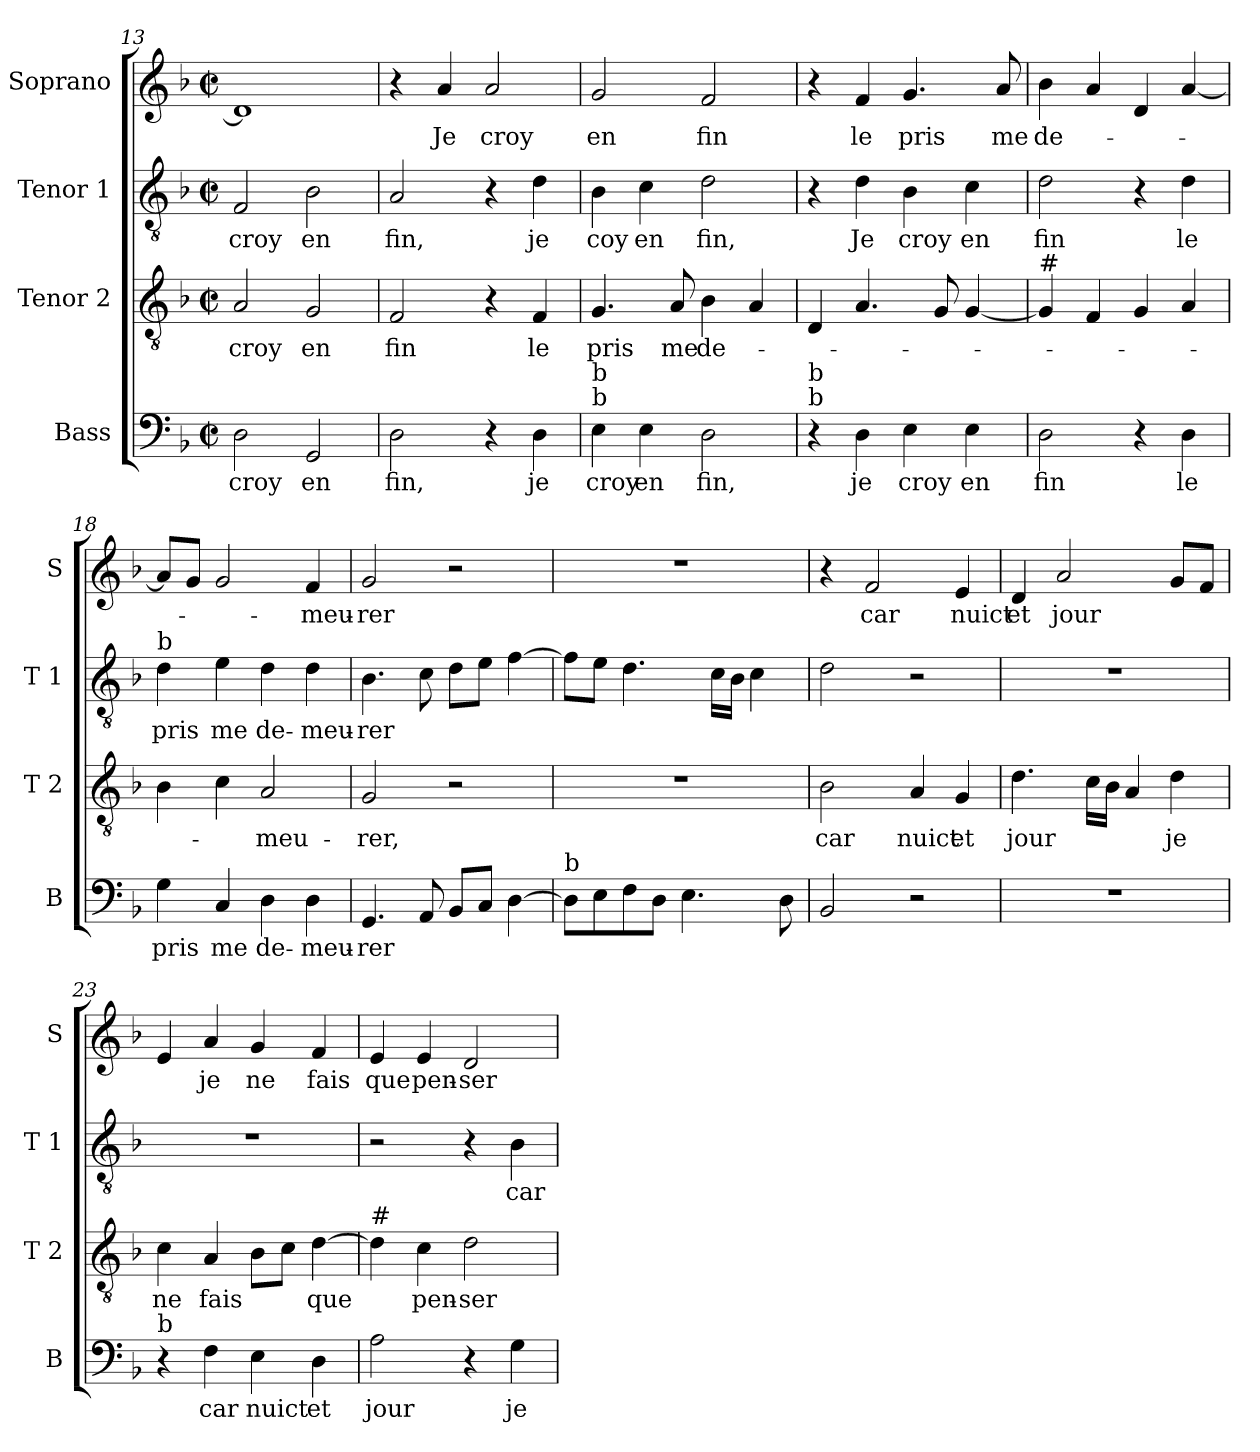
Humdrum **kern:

**kern	**text	**kern	**text	**kern	**text	**kern	**text
*part4	*part4	*part3	*part3	*part2	*part2	*part1	*part1
*staff4	*staff4	*staff3	*staff3	*staff2	*staff2	*staff1	*staff1
*I"Bass	*	*I"Tenor 2	*	*I"Tenor 1	*	*I"Soprano	*
*I'B	*	*I'T 2	*	*I'T 1	*	*I'S	*
!!LO:LB:g=z
*clefF4	*	*clefGv2	*	*clefGv2	*	*clefG2	*
*k[b-]	*	*k[b-]	*	*k[b-]	*	*k[b-]	*
*F:	*	*F:	*	*F:	*	*F:	*
*M2/2	*	*M2/2	*	*M2/2	*	*M2/2	*
*met(c|)	*	*met(c|)	*	*met(c|)	*	*met(c|)	*
=13	=13	=13	=13	=13	=13	=13	=13
!	!LO:LY:b	!	!LO:LY:b	!	!LO:LY:b	!	!
2D\	croy	2A/	croy	2F/	croy	1d]	.
!	!LO:LY:b	!	!LO:LY:b	!	!LO:LY:b	!	!
2GG/	en	2G/	en	2B-\	en	.	.
=14	=14	=14	=14	=14	=14	=14	=14
!	!LO:LY:b	!	!LO:LY:b	!	!LO:LY:b	!	!
2D\	fin,	2F/	fin	2A/	fin,	4r	.
!	!	!	!	!	!	!	!LO:LY:b
.	.	.	.	.	.	4a/	Je
!	!	!	!	!	!	!	!LO:LY:b
4r	.	4r	.	4r	.	2a/	croy
!	!LO:LY:b	!	!LO:LY:b	!	!LO:LY:b	!	!
4D\	je	4F/	le	4d\	je	.	.
=15	=15	=15	=15	=15	=15	=15	=15
!LO:TX:a:t=b	!	!	!	!	!	!	!
!LO:TX:a:t=b	!	!	!	!	!	!	!
!	!LO:LY:b	!	!LO:LY:b	!	!LO:LY:b	!	!LO:LY:b
4E\	croy	4.G/	pris	4B-\	coy	2g/	en
!	!LO:LY:b	!	!	!	!LO:LY:b	!	!
4E\	en	.	.	4c\	en	.	.
!	!	!	!LO:LY:b	!	!	!	!
.	.	8A/	me	.	.	.	.
!	!LO:LY:b	!	!LO:LY:b	!	!LO:LY:b	!	!LO:LY:b
2D\	fin,	4B-\	de-	2d\	fin,	2f/	fin
.	.	4A/	.	.	.	.	.
=16	=16	=16	=16	=16	=16	=16	=16
!LO:TX:a:t=b	!	!	!	!	!	!	!
!LO:TX:a:t=b	!	!	!	!	!	!	!
4r	.	4D/	.	4r	.	4r	.
!	!LO:LY:b	!	!	!	!LO:LY:b	!	!LO:LY:b
4D\	je	4.A/	.	4d\	Je	4f/	le
!	!LO:LY:b	!	!	!	!LO:LY:b	!	!LO:LY:b
4E\	croy	.	.	4B-\	croy	4.g/	pris
.	.	8G/	.	.	.	.	.
!	!LO:LY:b	!	!	!	!LO:LY:b	!	!
4E\	en	[4G/	.	4c\	en	.	.
!	!	!	!	!	!	!	!LO:LY:b
.	.	.	.	.	.	8a/	me
=17	=17	=17	=17	=17	=17	=17	=17
!	!	!LO:TX:a:t=#	!	!	!	!	!
!	!LO:LY:b	!	!	!	!LO:LY:b	!	!LO:LY:b
2D\	fin	4G/]	.	2d\	fin	4b-\	de-
.	.	4F/	.	.	.	4a/	.
4r	.	4G/	.	4r	.	4d/	.
!	!LO:LY:b	!	!	!	!LO:LY:b	!	!
4D\	le	4A/	.	4d\	le	[4a/	.
=18	=18	=18	=18	=18	=18	=18	=18
!	!	!	!	!LO:TX:a:t=b	!	!	!
!	!LO:LY:b	!	!	!	!LO:LY:b	!	!
4G\	pris	4B-\	.	4d\	pris	8a/L]	.
.	.	.	.	.	.	8g/J	.
!	!LO:LY:b	!	!	!	!LO:LY:b	!	!
4C/	me	4c\	.	4e\	me	2g/	.
!	!LO:LY:b	!	!LO:LY:b	!	!LO:LY:b	!	!
4D\	de-	2A/	-meu-	4d\	de-	.	.
!	!LO:LY:b	!	!	!	!LO:LY:b	!	!LO:LY:b
4D\	-meu-	.	.	4d\	-meu-	4f/	-meu-
!!LO:PB:g=z
=19	=19	=19	=19	=19	=19	=19	=19
!	!LO:LY:b	!	!LO:LY:b	!	!LO:LY:b	!	!LO:LY:b
4.GG/	-rer	2G/	-rer,	4.B-\	-rer	2g/	-rer
8AA/	.	.	.	8c\	.	.	.
8BB-/L	.	2r	.	8d\L	.	2r	.
8C/J	.	.	.	8e\J	.	.	.
[4D\	.	.	.	[4f\	.	.	.
=20	=20	=20	=20	=20	=20	=20	=20
!LO:TX:a:t=b	!	!	!	!	!	!	!
8D\L]	.	1r	.	8f\L]	.	1r	.
8E\	.	.	.	8e\J	.	.	.
8F\	.	.	.	4.d\	.	.	.
8D\J	.	.	.	.	.	.	.
4.E\	.	.	.	.	.	.	.
.	.	.	.	16c\LL	.	.	.
.	.	.	.	16B-\JJ	.	.	.
.	.	.	.	4c\	.	.	.
8D\	.	.	.	.	.	.	.
=21	=21	=21	=21	=21	=21	=21	=21
!	!	!	!LO:LY:b	!	!	!	!
2BB-/	.	2B-\	car	2d\	.	4r	.
!	!	!	!	!	!	!	!LO:LY:b
.	.	.	.	.	.	2f/	car
!	!	!	!LO:LY:b	!	!	!	!
2r	.	4A/	nuict	2r	.	.	.
!	!	!	!LO:LY:b	!	!	!	!LO:LY:b
.	.	4G/	et	.	.	4e/	nuict
=22	=22	=22	=22	=22	=22	=22	=22
!	!	!	!LO:LY:b	!	!	!	!LO:LY:b
1r	.	4.d\	jour	1r	.	4d/	et
!	!	!	!	!	!	!	!LO:LY:b
.	.	.	.	.	.	2a/	jour
.	.	16c\LL	.	.	.	.	.
.	.	16B-\JJ	.	.	.	.	.
.	.	4A/	.	.	.	.	.
!	!	!	!LO:LY:b	!	!	!	!
.	.	4d\	je	.	.	8g/L	.
.	.	.	.	.	.	8f/J	.
=23	=23	=23	=23	=23	=23	=23	=23
!LO:TX:a:t=b	!	!	!	!	!	!	!
!	!	!	!LO:LY:b	!	!	!	!
4r	.	4c\	ne	1r	.	4e/	.
!	!LO:LY:b	!	!LO:LY:b	!	!	!	!LO:LY:b
4F\	car	4A/	fais	.	.	4a/	je
!	!LO:LY:b	!	!	!	!	!	!LO:LY:b
4E\	nuict	8B-\L	.	.	.	4g/	ne
.	.	8c\J	.	.	.	.	.
!	!LO:LY:b	!	!LO:LY:b	!	!	!	!LO:LY:b
4D\	et	[4d\	que	.	.	4f/	fais
=24	=24	=24	=24	=24	=24	=24	=24
!	!	!LO:TX:a:t=#	!	!	!	!	!
!	!LO:LY:b	!	!	!	!	!	!LO:LY:b
2A\	jour	4d\]	.	2r	.	4e/	que
!	!	!	!LO:LY:b	!	!	!	!LO:LY:b
.	.	4c\	pen-	.	.	4e/	pen-
!	!	!	!LO:LY:b	!	!	!	!LO:LY:b
4r	.	2d\	-ser	4r	.	2d/	-ser
!	!LO:LY:b	!	!	!	!LO:LY:b	!	!
4G\	je	.	.	4B-\	car	.	.
=	=	=	=	=	=	=	=
*-	*-	*-	*-	*-	*-	*-	*-
